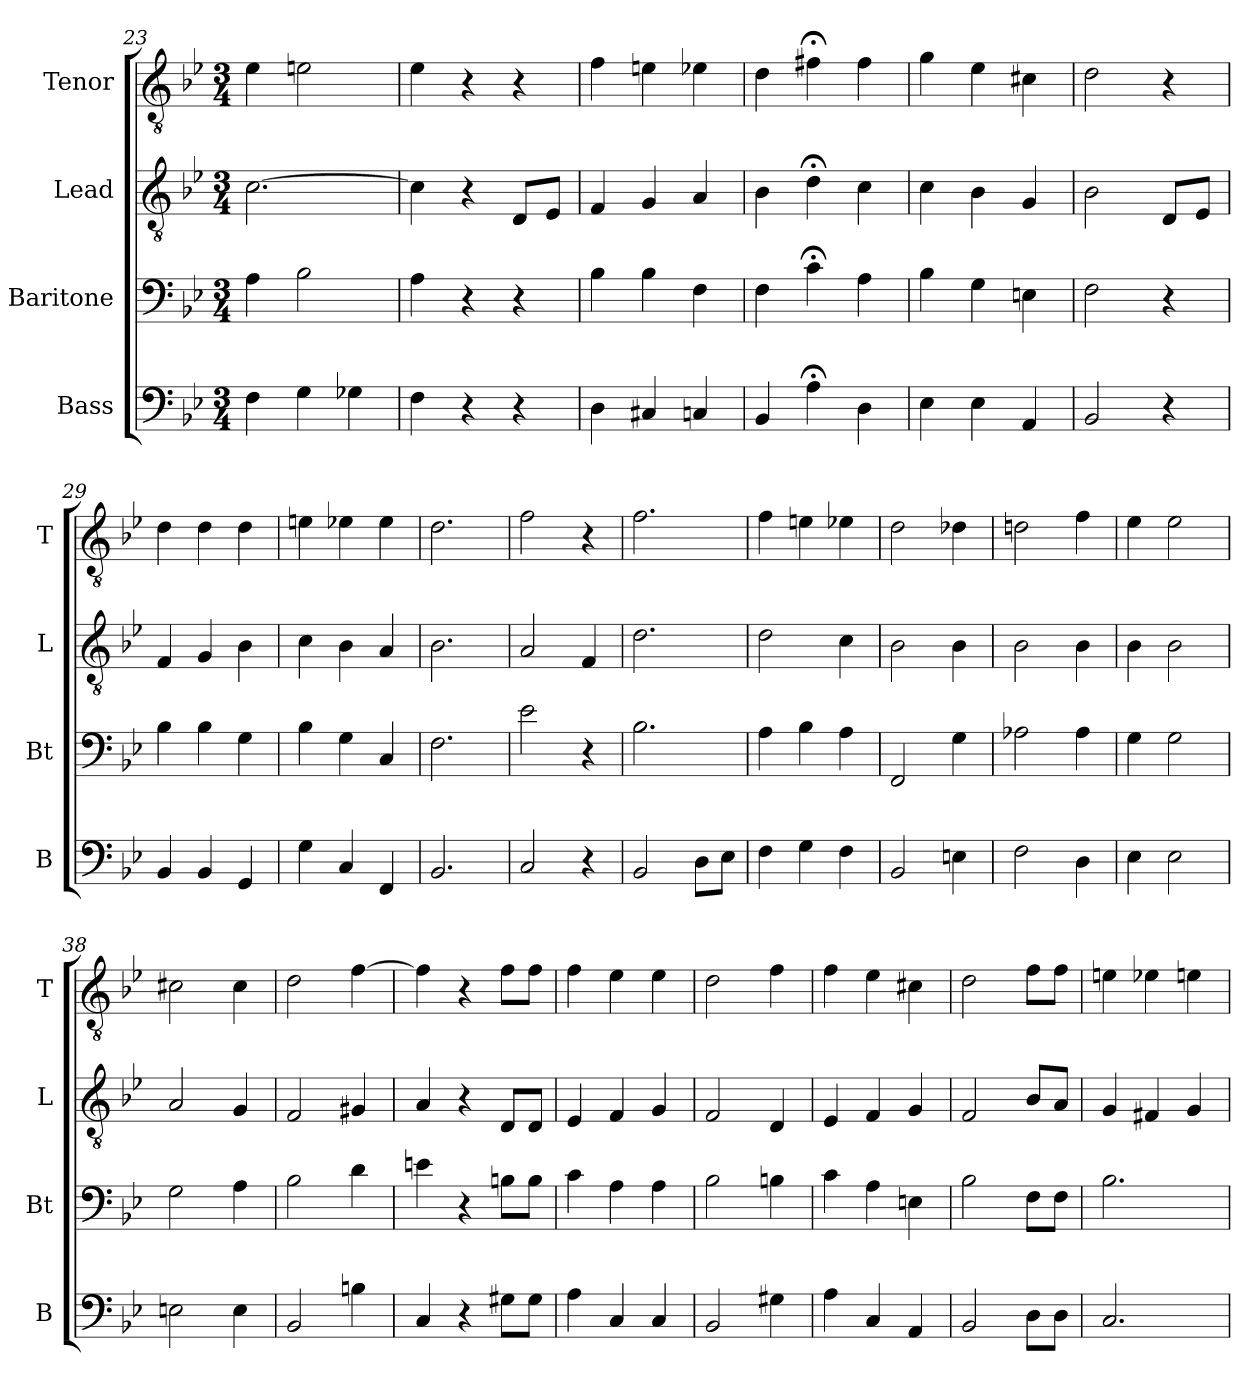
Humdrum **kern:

**kern	**kern	**kern	**kern
*part4	*part3	*part2	*part1
*staff4	*staff3	*staff2	*staff1
*I"Bass	*I"Baritone	*I"Lead	*I"Tenor
*I'B	*I'Bt	*I'L	*I'T
*clefF4	*clefF4	*clefGv2	*clefGv2
*k[b-e-]	*k[b-e-]	*k[b-e-]	*k[b-e-]
*B-:	*B-:	*B-:	*B-:
*M3/4	*M3/4	*M3/4	*M3/4
=23	=23	=23	=23
4F	4A	[2.c	4e-
4G	2B-	.	2en
4G-X	.	.	.
=24	=24	=24	=24
4F	4A	4c]	4e-
4r	4r	4r	4r
4r	4r	8DL	4r
.	.	8E-J	.
=25	=25	=25	=25
4D	4B-	4F	4f
4C#X	4B-	4G	4en
4Cn	4F	4A	4e-X
=26	=26	=26	=26
4BB-	4F	4B-	4d
4A;<	4c;<	4d;<	4f#X;<
4D	4A	4c	4f#
=27	=27	=27	=27
4E-	4B-	4c	4g
4E-	4G	4B-	4e-
4AA	4En	4G	4c#X
=28	=28	=28	=28
2BB-	2F	2B-	2d
4r	4r	8DL	4r
.	.	8E-J	.
=29	=29	=29	=29
4BB-	4B-	4F	4d
4BB-	4B-	4G	4d
4GG	4G	4B-	4d
=30	=30	=30	=30
4G	4B-	4c	4en
4C	4G	4B-	4e-X
4FF	4C	4A	4e-
=31	=31	=31	=31
2.BB-	2.F	2.B-	2.d
=32	=32	=32	=32
2C	2e-	2A	2f
4r	4r	4F	4r
=33	=33	=33	=33
2BB-	2.B-	2.d	2.f
8DL	.	.	.
8E-J	.	.	.
=34	=34	=34	=34
4F	4A	2d	4f
4G	4B-	.	4en
4F	4A	4c	4e-X
=35	=35	=35	=35
2BB-	2FF	2B-	2d
4En	4G	4B-	4d-X
=36	=36	=36	=36
2F	2A-X	2B-	2dn
4D	4A-	4B-	4f
=37	=37	=37	=37
4E-	4G	4B-	4e-
2E-	2G	2B-	2e-
=38	=38	=38	=38
2En	2G	2A	2c#X
4E	4A	4G	4c#
=39	=39	=39	=39
2BB-	2B-	2F	2d
4Bn	4d	4G#X	[4f
=40	=40	=40	=40
4C	4en	4A	4f]
4r	4r	4r	4r
8G#XL	8BnL	8DL	8fL
8G#J	8BJ	8DJ	8fJ
=41	=41	=41	=41
4A	4c	4E-	4f
4C	4A	4F	4e-
4C	4A	4G	4e-
=42	=42	=42	=42
2BB-	2B-	2F	2d
4G#X	4Bn	4D	4f
=43	=43	=43	=43
4A	4c	4E-	4f
4C	4A	4F	4e-
4AA	4En	4G	4c#X
=44	=44	=44	=44
2BB-	2B-	2F	2d
8DL	8FL	8B-L	8fL
8DJ	8FJ	8AJ	8fJ
=45	=45	=45	=45
2.C	2.B-	4G	4en
.	.	4F#X	4e-X
.	.	4G	4en
=	=	=	=
*-	*-	*-	*-
